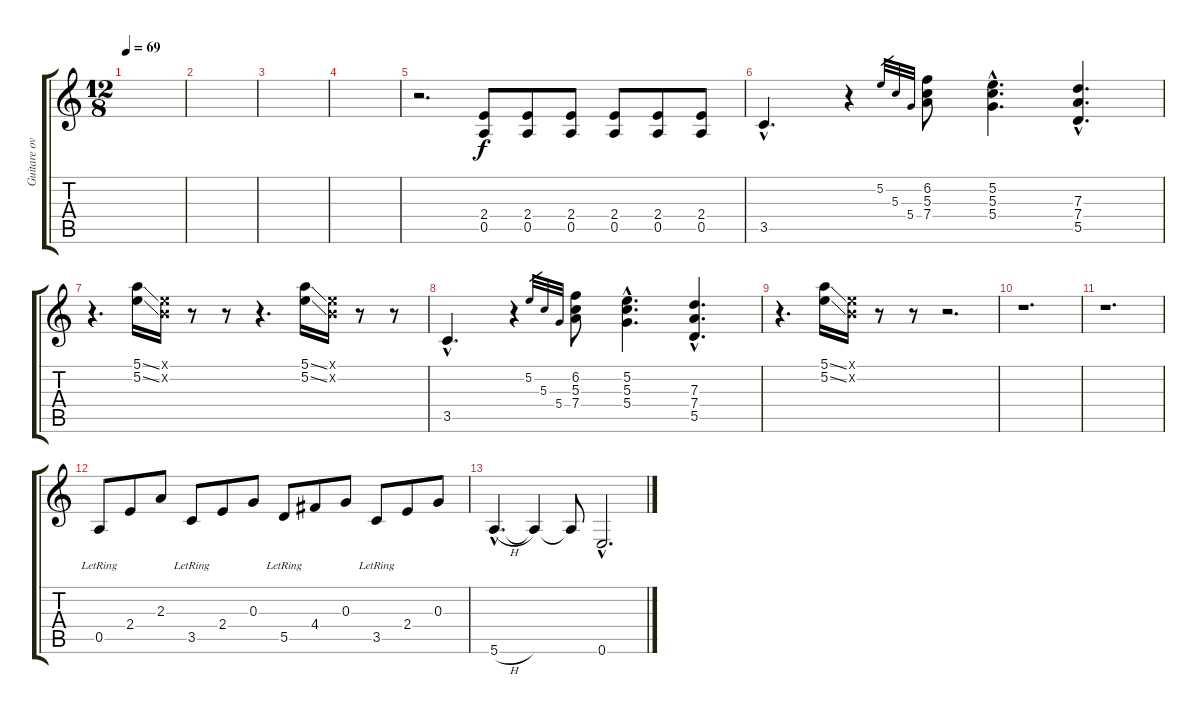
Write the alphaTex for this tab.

\track ("Guitare overdrive" "Guitare ov") {instrument overdrivenguitar}
\staff {score tabs}
\tuning (E4 B3 G3 D3 A2 E2) {hide}
\ts (12 8)
\tempo 69
\clef g2
\ks c
|
|
|
|
r.2{d} (2.4 0.5).8 (2.4 0.5).8 (2.4 0.5).8 (2.4 0.5).8 (2.4 0.5).8 (2.4 0.5).8 |
3.5{hac}.4{d} r.4 5.2.32{gr} 5.3.32{gr} 5.4.32{gr} (6.2 5.3 7.4).8 (5.2{hac} 5.3{hac} 5.4{hac}).4{d} (7.3{hac} 7.4{hac} 5.5{hac}).4{d} |
r.4{d} (5.1{ss} 5.2{ss}).16 (0.1{x} 0.2{x}).16 r.8 r.8 r.4{d} (5.1{ss} 5.2{ss}).16 (0.1{x} 0.2{x}).16 r.8 r.8 |
3.5{hac}.4{d} r.4 5.2.32{gr} 5.3.32{gr} 5.4.32{gr} (6.2 5.3 7.4).8 (5.2{hac} 5.3{hac} 5.4{hac}).4{d} (7.3{hac} 7.4{hac} 5.5{hac}).4{d} |
r.4{d} (5.1{ss} 5.2{ss}).16 (0.1{x} 0.2{x}).16 r.8 r.8 r.2{d} |
r.1{d} |
r.1{d} |
0.5{lr}.8 2.4.8 2.3.8 3.5{lr}.8 2.4.8 0.3.8 5.5{lr}.8 4.4.8 0.3.8 3.5{lr}.8 2.4.8 0.3.8 |
5.6{h hac}.4{d} 5.6{t}.4 5.6{t}.8 0.6{hac}.2{d}
